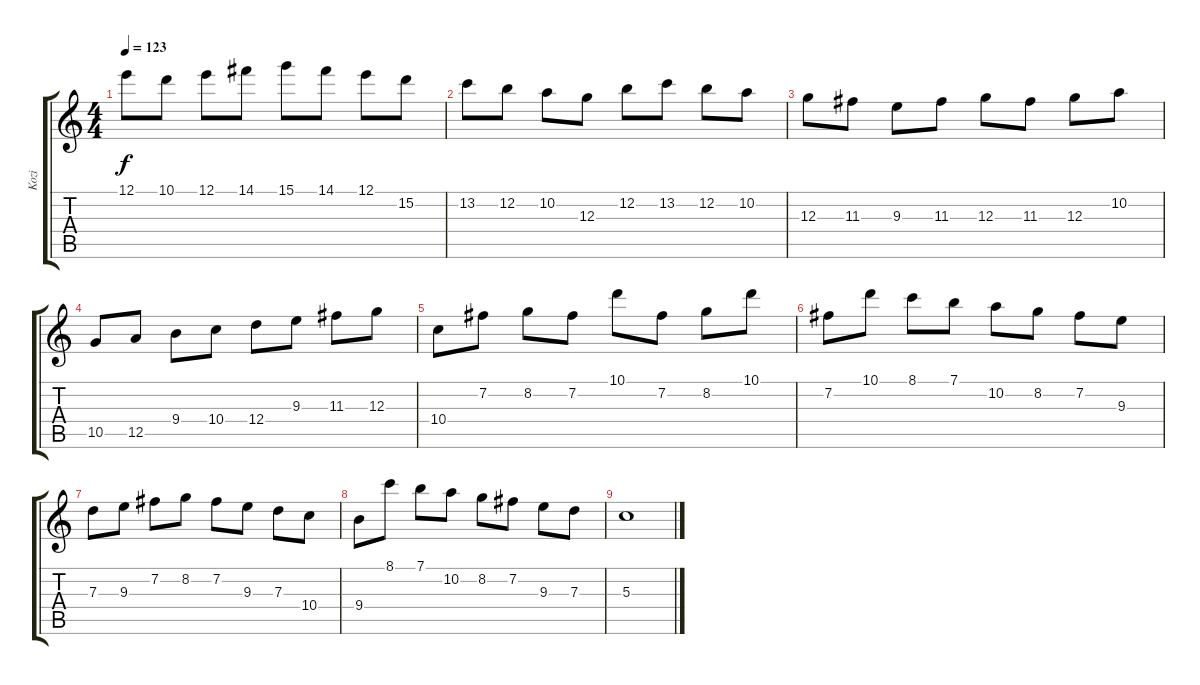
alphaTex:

\track ("Kozi" "Kozi") {instrument acousticguitarnylon}
\staff {score tabs}
\tuning (E4 B3 G3 D3 A2 E2) {hide}
\ts (4 4)
\tempo 123
\clef g2
\ks c
12.1.8{dy f} 10.1.8 12.1.8 14.1.8 15.1.8 14.1.8 12.1.8 15.2.8 |
13.2.8 12.2.8 10.2.8 12.3.8 12.2.8 13.2.8 12.2.8 10.2.8 |
12.3.8 11.3.8 9.3.8 11.3.8 12.3.8 11.3.8 12.3.8 10.2.8 |
10.5.8 12.5.8 9.4.8 10.4.8 12.4.8 9.3.8 11.3.8 12.3.8 |
10.4.8 7.2.8 8.2.8 7.2.8 10.1.8 7.2.8 8.2.8 10.1.8 |
7.2.8 10.1.8 8.1.8 7.1.8 10.2.8 8.2.8 7.2.8 9.3.8 |
7.3.8 9.3.8 7.2.8 8.2.8 7.2.8 9.3.8 7.3.8 10.4.8 |
9.4.8 8.1.8 7.1.8 10.2.8 8.2.8 7.2.8 9.3.8 7.3.8 |
5.3.1
